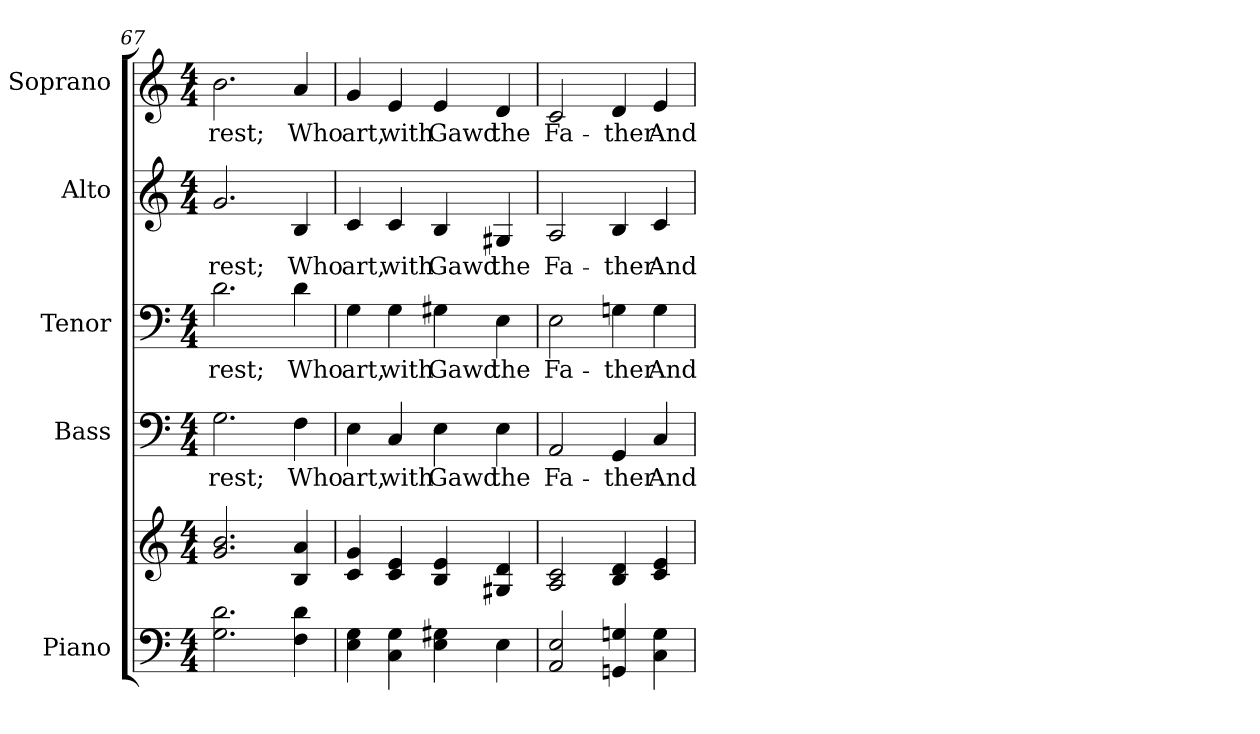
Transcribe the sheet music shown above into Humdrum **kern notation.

**kern	**kern	**kern	**text	**kern	**text	**kern	**text	**kern	**text
*part5	*part5	*part4	*part4	*part3	*part3	*part2	*part2	*part1	*part1
*staff6	*staff5	*staff4	*staff4	*staff3	*staff3	*staff2	*staff2	*staff1	*staff1
*I"Piano	*	*I"Bass	*	*I"Tenor	*	*I"Alto	*	*I"Soprano	*
*I'Pno.	*	*I'B.	*	*I'T.	*	*I'A.	*	*I'S.	*
*clefF4	*clefG2	*clefF4	*	*clefF4	*	*clefG2	*	*clefG2	*
*k[]	*k[]	*k[]	*	*k[]	*	*k[]	*	*k[]	*
*C:	*C:	*C:	*	*C:	*	*C:	*	*C:	*
*M4/4	*M4/4	*M4/4	*	*M4/4	*	*M4/4	*	*M4/4	*
=67	=67	=67	=67	=67	=67	=67	=67	=67	=67
!	!	!	!LO:LY:b:color=#000000	!	!	!	!	!	!
!	!	!	!	!	!LO:LY:b:color=#000000	!	!	!	!
!	!	!	!	!	!	!	!LO:LY:b:color=#000000	!	!
!	!	!	!	!	!	!	!	!	!LO:LY:b:color=#000000
2.Gi\ 2.di	2.gi/ 2.bi	2.Gi\	rest;	2.di\	rest;	2.gi/	rest;	2.bi\	rest;
!	!	!	!LO:LY:b:color=#000000	!	!	!	!	!	!
!	!	!	!	!	!LO:LY:b:color=#000000	!	!	!	!
!	!	!	!	!	!	!	!LO:LY:b:color=#000000	!	!
!	!	!	!	!	!	!	!	!	!LO:LY:b:color=#000000
4Fi\ 4di	4Bi/ 4ai	4Fi\	Who	4di\	Who	4Bi/	Who	4ai/	Who
!!LO:PB:g=z
=68	=68	=68	=68	=68	=68	=68	=68	=68	=68
!	!	!	!LO:LY:b:color=#000000	!	!	!	!	!	!
!	!	!	!	!	!LO:LY:b:color=#000000	!	!	!	!
!	!	!	!	!	!	!	!LO:LY:b:color=#000000	!	!
!	!	!	!	!	!	!	!	!	!LO:LY:b:color=#000000
4Ei\ 4Gi	4ci/ 4gi	4Ei\	art,	4Gi\	art,	4ci/	art,	4gi/	art,
!	!	!	!LO:LY:b:color=#000000	!	!	!	!	!	!
!	!	!	!	!	!LO:LY:b:color=#000000	!	!	!	!
!	!	!	!	!	!	!	!LO:LY:b:color=#000000	!	!
!	!	!	!	!	!	!	!	!	!LO:LY:b:color=#000000
4Ci\ 4Gi	4ci/ 4ei	4Ci/	with	4Gi\	with	4ci/	with	4ei/	with
!	!	!	!LO:LY:b:color=#000000	!	!	!	!	!	!
!	!	!	!	!	!LO:LY:b:color=#000000	!	!	!	!
!	!	!	!	!	!	!	!LO:LY:b:color=#000000	!	!
!	!	!	!	!	!	!	!	!	!LO:LY:b:color=#000000
4Ei\ 4G#Xi	4Bi/ 4ei	4Ei\	Gawd	4G#Xi\	Gawd	4Bi/	Gawd	4ei/	Gawd
!	!	!	!LO:LY:b:color=#000000	!	!	!	!	!	!
!	!	!	!	!	!LO:LY:b:color=#000000	!	!	!	!
!	!	!	!	!	!	!	!LO:LY:b:color=#000000	!	!
!	!	!	!	!	!	!	!	!	!LO:LY:b:color=#000000
4Ei\	4G#Xi/ 4di	4Ei\	the	4Ei\	the	4G#Xi/	the	4di/	the
=69	=69	=69	=69	=69	=69	=69	=69	=69	=69
!	!	!	!LO:LY:b:color=#000000	!	!	!	!	!	!
!	!	!	!	!	!LO:LY:b:color=#000000	!	!	!	!
!	!	!	!	!	!	!	!LO:LY:b:color=#000000	!	!
!	!	!	!	!	!	!	!	!	!LO:LY:b:color=#000000
2AAi/ 2Ei	2Ai/ 2ci	2AAi/	Fa-	2Ei\	Fa-	2Ai/	Fa-	2ci/	Fa-
!	!	!	!LO:LY:b:color=#000000	!	!	!	!	!	!
!	!	!	!	!	!LO:LY:b:color=#000000	!	!	!	!
!	!	!	!	!	!	!	!LO:LY:b:color=#000000	!	!
!	!	!	!	!	!	!	!	!	!LO:LY:b:color=#000000
4GGni/ 4Gni	4Bi/ 4di	4GGi/	-ther	4Gni\	-ther	4Bi/	-ther	4di/	-ther
!	!	!	!LO:LY:b:color=#000000	!	!	!	!	!	!
!	!	!	!	!	!LO:LY:b:color=#000000	!	!	!	!
!	!	!	!	!	!	!	!LO:LY:b:color=#000000	!	!
!	!	!	!	!	!	!	!	!	!LO:LY:b:color=#000000
4Ci\ 4Gi	4ci/ 4ei	4Ci/	And	4Gi\	And	4ci/	And	4ei/	And
=	=	=	=	=	=	=	=	=	=
*-	*-	*-	*-	*-	*-	*-	*-	*-	*-
